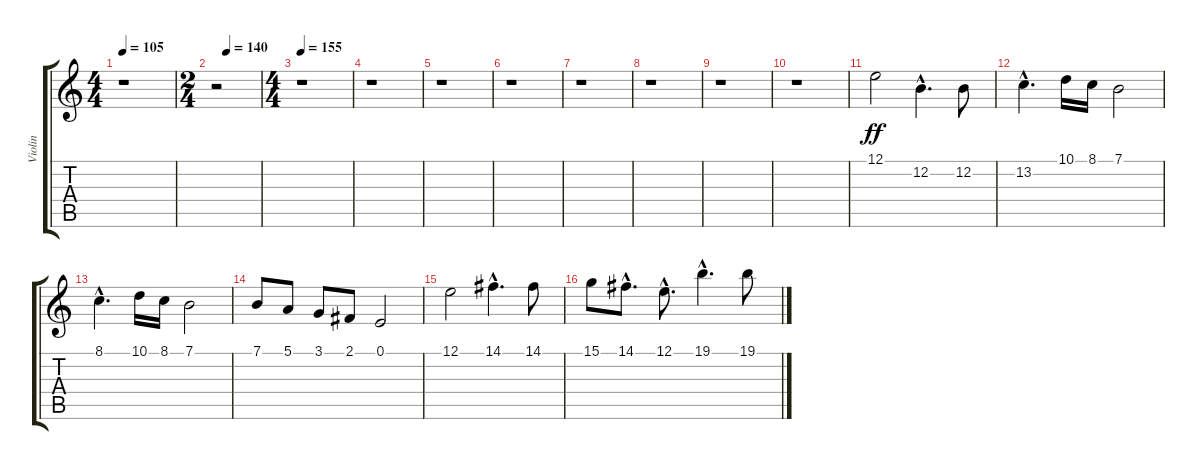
\track ("Violin" "Violin") {instrument violin}
\staff {score tabs}
\tuning (E4 B3 G3 D3 A2 E2) {hide}
\ts (4 4)
\tempo 105
\clef g2
\ks c
r.1{dy f} |
\ts (2 4)
\tempo (140 0.25)
r.2 |
\ts (4 4)
\tempo 155
r.1 |
r.1 |
r.1 |
r.1 |
r.1 |
r.1 |
r.1 |
r.1 |
12.1.2{dy ff} 12.2{hac}.4{d} 12.2.8 |
13.2{hac}.4{d} 10.1.16 8.1.16 7.1.2 |
8.1{hac}.4{d} 10.1.16 8.1.16 7.1.2 |
7.1.8 5.1.8 3.1.8 2.1.8 0.1.2 |
12.1.2 14.1{hac}.4{d} 14.1.8 |
15.1.8 14.1{hac}.8{d} 12.1{hac}.8{d} 19.1{hac}.4{d} 19.1.8
